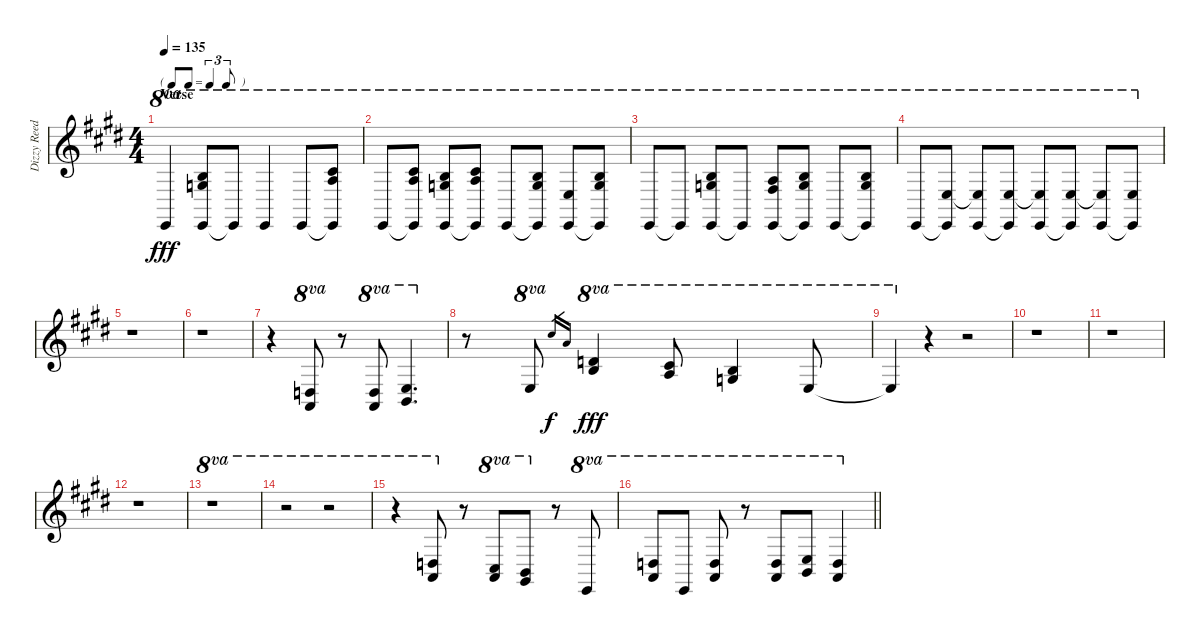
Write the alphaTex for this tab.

\track ("Dizzy Reed - Keyboards" "Dizzy Reed") {instrument electricgrandpiano}
\staff {score}
\tuning (E4 B3 G3 D3 A2 E2) {hide}
\ts (4 4)
\tf triplet8th
\section ("" "Verse")
\tempo 135
\clef g2
\ks e
12.6.4{ot 8va dy fff} (12.2 12.3 12.6).8{ot 8va} 12.6{t}.8{ot 8va} 12.6.4{ot 8va} 12.6.8{ot 8va} (14.2 14.3 12.6{t}).8{ot 8va} |
12.6.8{ot 8va} (14.2 14.3 12.6{t}).8{ot 8va} (12.2 12.3 12.6).8{ot 8va} (14.2 14.3 12.6{t}).8{ot 8va} 12.6.8{ot 8va} (12.2 12.3 12.6{t}).8{ot 8va} (9.3 12.6).8{ot 8va} (12.2 12.3 12.6{t}).8{ot 8va} |
12.6.8{ot 8va} 12.6{t}.8{ot 8va} (12.2 12.3 12.6).8{ot 8va} 12.6{t}.8{ot 8va} (10.2 11.3 12.6).8{ot 8va} (12.2 12.3 12.6{t}).8{ot 8va} 12.6.8{ot 8va} (12.2 12.3 12.6{t}).8{ot 8va} |
12.6.8{ot 8va} (9.3 12.6{t}).8{ot 8va} (9.3{t} 12.6).8{ot 8va} (9.3 12.6{t}).8{ot 8va} (9.3{t} 12.6).8{ot 8va} (9.3 12.6{t}).8{ot 8va} (9.3{t} 12.6).8{ot 8va} (9.3 12.6{t}).8{ot 8va} |
r.1 |
r.1 |
r.4 (7.3 7.4).8{ot 8va} r.8 (7.3 7.4).8{ot 8va} (9.3 9.4).4{d ot 8va} |
r.8 9.3.8{ot 8va} 14.2.16{gr dy f} 14.3.16{gr} (15.2 16.3).4{ot 8va dy fff} (14.2 14.3).8{ot 8va} (12.2 12.3).4{ot 8va} 9.3.8{ot 8va} |
9.3{t}.4{ot 8va} r.4 r.2 |
r.1 |
r.1 |
r.1 |
r.1{ot 8va} |
r.2{ot 8va} r.2{ot 8va} |
r.4{ot 8va} (7.3 7.4).8{ot 8va} r.8 (6.3 7.4).8{ot 8va} (4.3 6.4).8{ot 8va} r.8 2.4.8{ot 8va} |
\barLineRight lightlight
(7.3 7.4).8{ot 8va} 7.5.8{ot 8va} (7.3 7.4).8{ot 8va} r.8{ot 8va} (7.3 7.4).8{ot 8va} (9.3 9.4).8{ot 8va} (7.3 7.4).4{ot 8va}
